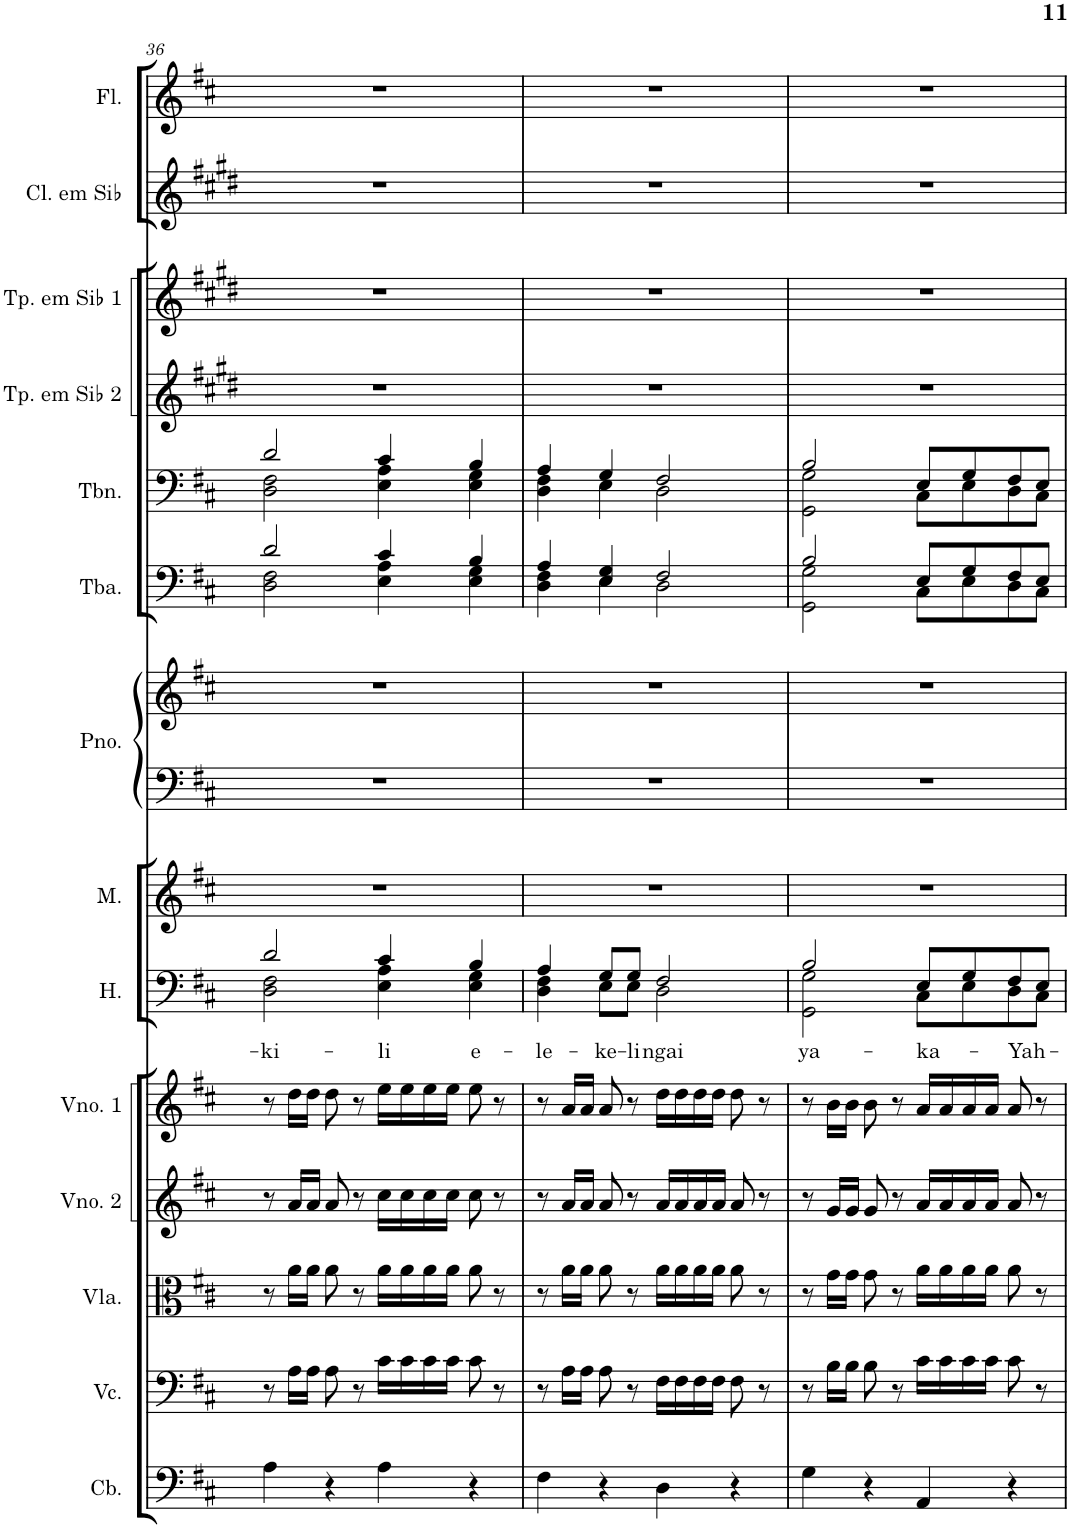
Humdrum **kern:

**kern	**kern	**kern	**kern	**kern	**kern	**text	**kern	**kern	**kern	**kern	**kern	**kern	**kern	**kern	**kern
*part14	*part13	*part12	*part11	*part10	*part9	*part9	*part8	*part7	*part7	*part6	*part5	*part4	*part3	*part2	*part1
*staff15	*staff14	*staff13	*staff12	*staff11	*staff10	*staff10	*staff9	*staff8	*staff7	*staff6	*staff5	*staff4	*staff3	*staff2	*staff1
*I"Contrabaixo	*I"Violoncelo	*I"Viola	*I"Violino 2	*I"Violino 1	*I"Homens	*	*I"Senhoras	*I"Piano	*	*I"Tuba	*I"Trombone	*I"Trompete em Sib 2	*I"Trompete em Sib 1	*I"Clarinete em Sib	*I"Flauta Transversal
*I'Cb.	*I'Vc.	*I'Vla.	*I'Vno. 2	*I'Vno. 1	*I'H.	*	*	*I'Pno.	*	*I'Tba.	*I'Tbn.	*I'Tp. em Sib 2	*I'Tp. em Sib 1	*I'Cl. em Sib	*I'Fl.
!!LO:PB:g=z
*clefF4	*clefF4	*clefC3	*clefG2	*clefG2	*clefF4	*	*clefG2	*clefF4	*clefG2	*clefF4	*clefF4	*clefG2	*clefG2	*clefG2	*clefG2
*Trd7c12	*	*	*	*	*	*	*	*	*	*	*	*Trd1c2	*Trd1c2	*Trd1c2	*
*k[f#c#]	*k[f#c#]	*k[f#c#]	*k[f#c#]	*k[f#c#]	*k[f#c#]	*	*k[f#c#]	*k[f#c#]	*k[f#c#]	*k[f#c#]	*k[f#c#]	*k[f#c#g#d#]	*k[f#c#g#d#]	*k[f#c#g#d#]	*k[f#c#]
*M4/4	*M4/4	*M4/4	*M4/4	*M4/4	*M4/4	*	*M4/4	*M4/4	*M4/4	*M4/4	*M4/4	*M4/4	*M4/4	*M4/4	*M4/4
=36	=36	=36	=36	=36	=36	=36	=36	=36	=36	=36	=36	=36	=36	=36	=36
*	*	*	*	*	*^	*	*	*	*	*	*	*	*	*	*
!	!	!	!	!	!	!	!LO:LY:b	!	!	!	!	!	!	!	!	!
*	*	*	*	*	*	*	*	*	*	*	*^	*^	*	*	*	*
4A\	8r	8r	8r	8r	2d/	2D\ 2F#\	-ki-	1r	1r	1r	2d/	2D\ 2F#\	2d/	2D\ 2F#\	1r	1r	1r	1r
.	16A\LL	16a\LL	16a/LL	16dd\LL	.	.	.	.	.	.	.	.	.	.	.	.	.	.
.	16A\JJ	16a\JJ	16a/JJ	16dd\JJ	.	.	.	.	.	.	.	.	.	.	.	.	.	.
4r	8A\	8a\	8a/	8dd\	.	.	.	.	.	.	.	.	.	.	.	.	.	.
.	8r	8r	8r	8r	.	.	.	.	.	.	.	.	.	.	.	.	.	.
!	!	!	!	!	!	!	!LO:LY:b	!	!	!	!	!	!	!	!	!	!	!
4A\	16c#\LL	16a\LL	16cc#\LL	16ee\LL	4c#/	4E\ 4A\	-li	.	.	.	4c#/	4E\ 4A\	4c#/	4E\ 4A\	.	.	.	.
.	16c#\	16a\	16cc#\	16ee\	.	.	.	.	.	.	.	.	.	.	.	.	.	.
.	16c#\	16a\	16cc#\	16ee\	.	.	.	.	.	.	.	.	.	.	.	.	.	.
.	16c#\JJ	16a\JJ	16cc#\JJ	16ee\JJ	.	.	.	.	.	.	.	.	.	.	.	.	.	.
!	!	!	!	!	!	!	!LO:LY:b	!	!	!	!	!	!	!	!	!	!	!
4r	8c#\	8a\	8cc#\	8ee\	4B/	4E\ 4G\	e-	.	.	.	4B/	4E\ 4G\	4B/	4E\ 4G\	.	.	.	.
.	8r	8r	8r	8r	.	.	.	.	.	.	.	.	.	.	.	.	.	.
=37	=37	=37	=37	=37	=37	=37	=37	=37	=37	=37	=37	=37	=37	=37	=37	=37	=37	=37
!	!	!	!	!	!	!	!LO:LY:b	!	!	!	!	!	!	!	!	!	!	!
4F#\	8r	8r	8r	8r	4A/	4D\ 4F#\	-le-	1r	1r	1r	4A/	4D\ 4F#\	4A/	4D\ 4F#\	1r	1r	1r	1r
.	16A\LL	16a\LL	16a/LL	16a/LL	.	.	.	.	.	.	.	.	.	.	.	.	.	.
.	16A\JJ	16a\JJ	16a/JJ	16a/JJ	.	.	.	.	.	.	.	.	.	.	.	.	.	.
!	!	!	!	!	!	!	!LO:LY:b	!	!	!	!	!	!	!	!	!	!	!
4r	8A\	8a\	8a/	8a/	8G/L	8E\L	-ke-	.	.	.	4E/ 4G/	4E\	4G/	4E\	.	.	.	.
!	!	!	!	!	!	!	!LO:LY:b	!	!	!	!	!	!	!	!	!	!	!
.	8r	8r	8r	8r	8G/J	8E\J	-li	.	.	.	.	.	.	.	.	.	.	.
!	!	!	!	!	!	!	!LO:LY:b	!	!	!	!	!	!	!	!	!	!	!
4D\	16F#\LL	16a\LL	16a/LL	16dd\LL	2F#/	2D\	ngai	.	.	.	2F#/	2D\	2F#/	2D\	.	.	.	.
.	16F#\	16a\	16a/	16dd\	.	.	.	.	.	.	.	.	.	.	.	.	.	.
.	16F#\	16a\	16a/	16dd\	.	.	.	.	.	.	.	.	.	.	.	.	.	.
.	16F#\JJ	16a\JJ	16a/JJ	16dd\JJ	.	.	.	.	.	.	.	.	.	.	.	.	.	.
4r	8F#\	8a\	8a/	8dd\	.	.	.	.	.	.	.	.	.	.	.	.	.	.
.	8r	8r	8r	8r	.	.	.	.	.	.	.	.	.	.	.	.	.	.
=38	=38	=38	=38	=38	=38	=38	=38	=38	=38	=38	=38	=38	=38	=38	=38	=38	=38	=38
!	!	!	!	!	!	!	!LO:LY:b	!	!	!	!	!	!	!	!	!	!	!
4G\	8r	8r	8r	8r	2B/	2GG\ 2G\	ya-	1r	1r	1r	2B/	2GG\ 2G\	2B/	2GG\ 2G\	1r	1r	1r	1r
.	16B\LL	16g\LL	16g/LL	16b\LL	.	.	.	.	.	.	.	.	.	.	.	.	.	.
.	16B\JJ	16g\JJ	16g/JJ	16b\JJ	.	.	.	.	.	.	.	.	.	.	.	.	.	.
4r	8B\	8g\	8g/	8b\	.	.	.	.	.	.	.	.	.	.	.	.	.	.
.	8r	8r	8r	8r	.	.	.	.	.	.	.	.	.	.	.	.	.	.
!	!	!	!	!	!	!	!LO:LY:b	!	!	!	!	!	!	!	!	!	!	!
4AA/	16c#\LL	16a\LL	16a/LL	16a/LL	8E/L	8C#\L	-ka-	.	.	.	8E/L	8C#\L	8E/L	8C#\L	.	.	.	.
.	16c#\	16a\	16a/	16a/	.	.	.	.	.	.	.	.	.	.	.	.	.	.
.	16c#\	16a\	16a/	16a/	8G/	8E\	.	.	.	.	8G/	8E\	8G/	8E\	.	.	.	.
.	16c#\JJ	16a\JJ	16a/JJ	16a/JJ	.	.	.	.	.	.	.	.	.	.	.	.	.	.
!	!	!	!	!	!	!	!LO:LY:b	!	!	!	!	!	!	!	!	!	!	!
4r	8c#\	8a\	8a/	8a/	8F#/	8D\	-Yah-	.	.	.	8F#/	8D\	8F#/	8D\	.	.	.	.
.	8r	8r	8r	8r	8E/J	8C#\J	.	.	.	.	8E/J	8C#\J	8E/J	8C#\J	.	.	.	.
*	*	*	*	*	*	*	*	*	*	*	*v	*v	*	*	*	*	*	*
*	*	*	*	*	*v	*v	*	*	*	*	*	*v	*v	*	*	*	*
=	=	=	=	=	=	=	=	=	=	=	=	=	=	=	=
*-	*-	*-	*-	*-	*-	*-	*-	*-	*-	*-	*-	*-	*-	*-	*-
